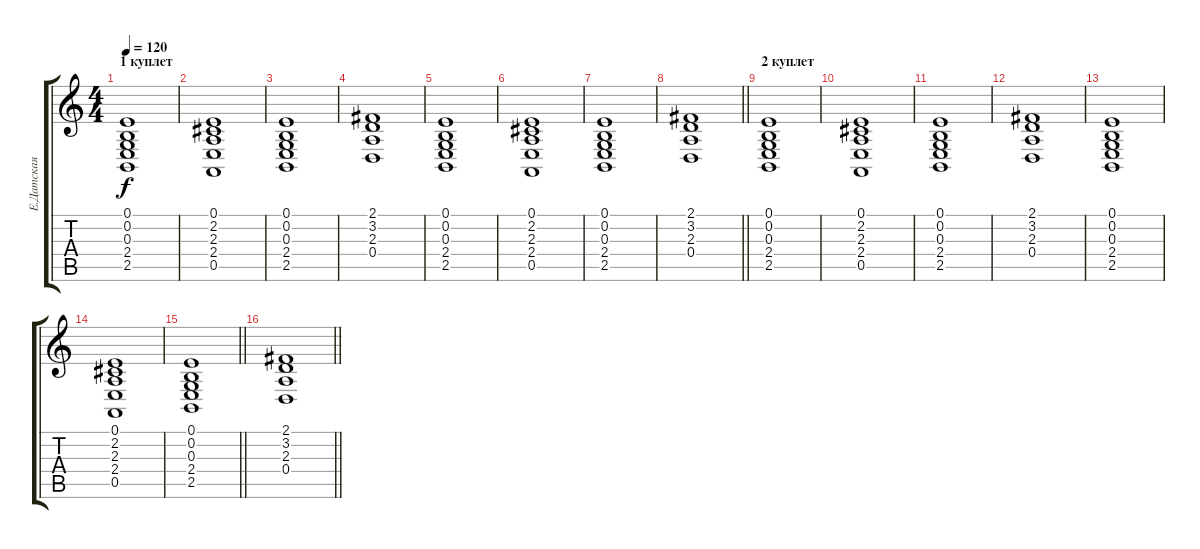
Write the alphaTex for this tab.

\track ("Е.Датская" "Е.Датская") {instrument pad8sweep}
\staff {score tabs}
\tuning (E4 B3 G3 D3 A2 E2) {hide}
\ts (4 4)
\section ("" "1 куплет")
\tempo 120
\clef g2
\ks c
(0.1 0.2 0.3 2.4 2.5).1{dy f} |
(0.1 2.2 2.3 2.4 0.5).1 |
(0.1 0.2 0.3 2.4 2.5).1 |
(2.1 3.2 2.3 0.4).1 |
(0.1 0.2 0.3 2.4 2.5).1 |
(0.1 2.2 2.3 2.4 0.5).1 |
(0.1 0.2 0.3 2.4 2.5).1 |
\barLineRight lightlight
(2.1 3.2 2.3 0.4).1 |
\section ("" "2 куплет")
(0.1 0.2 0.3 2.4 2.5).1 |
(0.1 2.2 2.3 2.4 0.5).1 |
(0.1 0.2 0.3 2.4 2.5).1 |
(2.1 3.2 2.3 0.4).1 |
(0.1 0.2 0.3 2.4 2.5).1 |
(0.1 2.2 2.3 2.4 0.5).1 |
\barLineRight lightlight
(0.1 0.2 0.3 2.4 2.5).1 |
\section ("" "")
\barLineRight lightlight
(2.1 3.2 2.3 0.4).1
